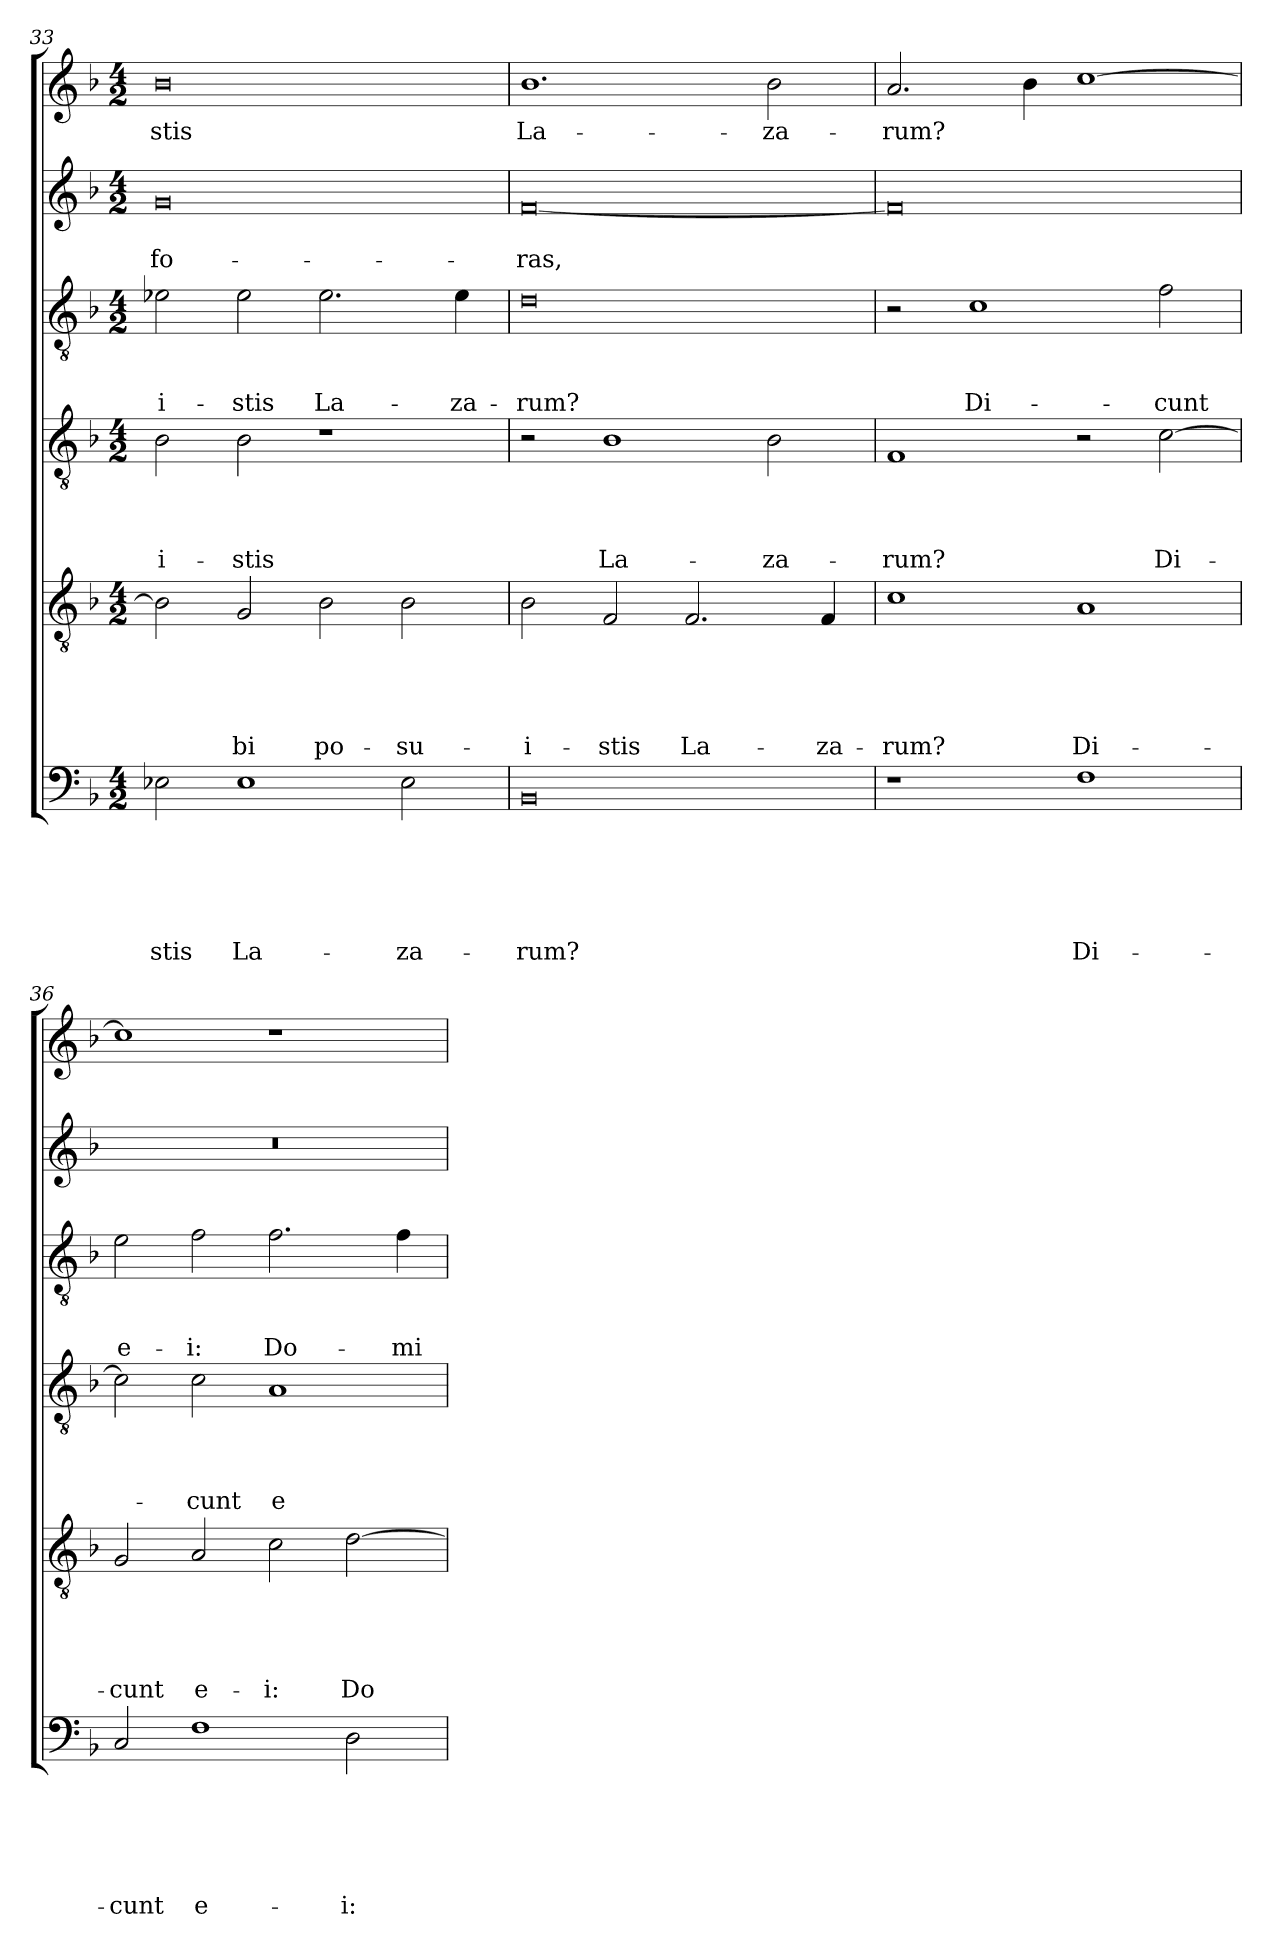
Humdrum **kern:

**kern	**text	**text	**text	**text	**text	**text	**kern	**text	**text	**text	**text	**text	**kern	**text	**text	**text	**text	**kern	**text	**text	**text	**kern	**text	**text	**kern	**text
*part6	*part6	*part6	*part6	*part6	*part6	*part6	*part5	*part5	*part5	*part5	*part5	*part5	*part4	*part4	*part4	*part4	*part4	*part3	*part3	*part3	*part3	*part2	*part2	*part2	*part1	*part1
*staff6	*staff6	*staff6	*staff6	*staff6	*staff6	*staff6	*staff5	*staff5	*staff5	*staff5	*staff5	*staff5	*staff4	*staff4	*staff4	*staff4	*staff4	*staff3	*staff3	*staff3	*staff3	*staff2	*staff2	*staff2	*staff1	*staff1
*clefF4	*	*	*	*	*	*	*clefGv2	*	*	*	*	*	*clefGv2	*	*	*	*	*clefGv2	*	*	*	*clefG2	*	*	*clefG2	*
*k[b-]	*	*	*	*	*	*	*k[b-]	*	*	*	*	*	*k[b-]	*	*	*	*	*k[b-]	*	*	*	*k[b-]	*	*	*k[b-]	*
*F:	*	*	*	*	*	*	*F:	*	*	*	*	*	*F:	*	*	*	*	*F:	*	*	*	*F:	*	*	*F:	*
*M4/2	*	*	*	*	*	*	*M4/2	*	*	*	*	*	*M4/2	*	*	*	*	*M4/2	*	*	*	*M4/2	*	*	*M4/2	*
=33	=33	=33	=33	=33	=33	=33	=33	=33	=33	=33	=33	=33	=33	=33	=33	=33	=33	=33	=33	=33	=33	=33	=33	=33	=33	=33
!	!	!	!	!	!	!LO:LY:b	!	!	!	!	!	!	!	!	!	!	!LO:LY:b	!	!	!	!LO:LY:b	!	!	!LO:LY:b	!	!LO:LY:b
2E-X\	.	.	.	.	.	-stis	2B-\]	.	.	.	.	.	2B-\	.	.	.	-i-	2e-X\	.	.	-i-	0g	.	fo-	0b-	-stis
!	!	!	!	!	!	!LO:LY:b	!	!	!	!	!	!LO:LY:b	!	!	!	!	!LO:LY:b	!	!	!	!LO:LY:b	!	!	!	!	!
1E-	.	.	.	.	.	La-	2G/	.	.	.	.	-bi	2B-\	.	.	.	-stis	2e-\	.	.	-stis	.	.	.	.	.
!	!	!	!	!	!	!	!	!	!	!	!	!LO:LY:b	!	!	!	!	!	!	!	!	!LO:LY:b	!	!	!	!	!
.	.	.	.	.	.	.	2B-\	.	.	.	.	po-	1r	.	.	.	.	2.e-\	.	.	La-	.	.	.	.	.
!	!	!	!	!	!	!LO:LY:b	!	!	!	!	!	!LO:LY:b	!	!	!	!	!	!	!	!	!	!	!	!	!	!
2E-\	.	.	.	.	.	-za-	2B-\	.	.	.	.	-su-	.	.	.	.	.	.	.	.	.	.	.	.	.	.
!	!	!	!	!	!	!	!	!	!	!	!	!	!	!	!	!	!	!	!	!	!LO:LY:b	!	!	!	!	!
.	.	.	.	.	.	.	.	.	.	.	.	.	.	.	.	.	.	4e-\	.	.	-za-	.	.	.	.	.
=34	=34	=34	=34	=34	=34	=34	=34	=34	=34	=34	=34	=34	=34	=34	=34	=34	=34	=34	=34	=34	=34	=34	=34	=34	=34	=34
!	!	!	!	!	!	!LO:LY:b	!	!	!	!	!	!LO:LY:b	!	!	!	!	!	!	!	!	!LO:LY:b	!	!	!LO:LY:b	!	!LO:LY:b
0BB-	.	.	.	.	.	-rum?	2B-\	.	.	.	.	-i-	2r	.	.	.	.	0d	.	.	-rum?	[0f	.	-ras,	1.b-	La-
!	!	!	!	!	!	!	!	!	!	!	!	!LO:LY:b	!	!	!	!	!LO:LY:b	!	!	!	!	!	!	!	!	!
.	.	.	.	.	.	.	2F/	.	.	.	.	-stis	1B-	.	.	.	La-	.	.	.	.	.	.	.	.	.
!	!	!	!	!	!	!	!	!	!	!	!	!LO:LY:b	!	!	!	!	!	!	!	!	!	!	!	!	!	!
.	.	.	.	.	.	.	2.F/	.	.	.	.	La-	.	.	.	.	.	.	.	.	.	.	.	.	.	.
!	!	!	!	!	!	!	!	!	!	!	!	!	!	!	!	!	!LO:LY:b	!	!	!	!	!	!	!	!	!LO:LY:b
.	.	.	.	.	.	.	.	.	.	.	.	.	2B-\	.	.	.	-za-	.	.	.	.	.	.	.	2b-\	-za-
!	!	!	!	!	!	!	!	!	!	!	!	!LO:LY:b	!	!	!	!	!	!	!	!	!	!	!	!	!	!
.	.	.	.	.	.	.	4F/	.	.	.	.	-za-	.	.	.	.	.	.	.	.	.	.	.	.	.	.
=35	=35	=35	=35	=35	=35	=35	=35	=35	=35	=35	=35	=35	=35	=35	=35	=35	=35	=35	=35	=35	=35	=35	=35	=35	=35	=35
!	!	!	!	!	!	!	!	!	!	!	!	!LO:LY:b	!	!	!	!	!LO:LY:b	!	!	!	!	!	!	!	!	!LO:LY:b
1r	.	.	.	.	.	.	1c	.	.	.	.	-rum?	1F	.	.	.	-rum?	2r	.	.	.	0f]	.	.	2.a/	-rum?
!	!	!	!	!	!	!	!	!	!	!	!	!	!	!	!	!	!	!	!	!	!LO:LY:b	!	!	!	!	!
.	.	.	.	.	.	.	.	.	.	.	.	.	.	.	.	.	.	1c	.	.	Di-	.	.	.	.	.
.	.	.	.	.	.	.	.	.	.	.	.	.	.	.	.	.	.	.	.	.	.	.	.	.	4b-\	.
!	!	!	!	!	!	!LO:LY:b	!	!	!	!	!	!LO:LY:b	!	!	!	!	!	!	!	!	!	!	!	!	!	!
1F	.	.	.	.	.	Di-	1A	.	.	.	.	Di-	2r	.	.	.	.	.	.	.	.	.	.	.	[1cc	.
!	!	!	!	!	!	!	!	!	!	!	!	!	!	!	!	!	!LO:LY:b	!	!	!	!LO:LY:b	!	!	!	!	!
.	.	.	.	.	.	.	.	.	.	.	.	.	[2c\	.	.	.	Di-	2f\	.	.	-cunt	.	.	.	.	.
=36	=36	=36	=36	=36	=36	=36	=36	=36	=36	=36	=36	=36	=36	=36	=36	=36	=36	=36	=36	=36	=36	=36	=36	=36	=36	=36
!	!	!	!	!	!	!LO:LY:b	!	!	!	!	!	!LO:LY:b	!	!	!	!	!	!	!	!	!LO:LY:b	!	!	!	!	!
2C/	.	.	.	.	.	-cunt	2G/	.	.	.	.	-cunt	2c\]	.	.	.	.	2e\	.	.	e-	0r	.	.	1cc]	.
!	!	!	!	!	!	!LO:LY:b	!	!	!	!	!	!LO:LY:b	!	!	!	!	!LO:LY:b	!	!	!	!LO:LY:b	!	!	!	!	!
1F	.	.	.	.	.	e-	2A/	.	.	.	.	e-	2c\	.	.	.	-cunt	2f\	.	.	-i:	.	.	.	.	.
!	!	!	!	!	!	!	!	!	!	!	!	!LO:LY:b	!	!	!	!	!LO:LY:b	!	!	!	!LO:LY:b	!	!	!	!	!
.	.	.	.	.	.	.	2c\	.	.	.	.	-i:	1A	.	.	.	e-	2.f\	.	.	Do-	.	.	.	1r	.
!	!	!	!	!	!	!LO:LY:b	!	!	!	!	!	!LO:LY:b	!	!	!	!	!	!	!	!	!	!	!	!	!	!
2D\	.	.	.	.	.	-i:	[2d\	.	.	.	.	Do-	.	.	.	.	.	.	.	.	.	.	.	.	.	.
!	!	!	!	!	!	!	!	!	!	!	!	!	!	!	!	!	!	!	!	!	!LO:LY:b	!	!	!	!	!
.	.	.	.	.	.	.	.	.	.	.	.	.	.	.	.	.	.	4f\	.	.	-mi-	.	.	.	.	.
=	=	=	=	=	=	=	=	=	=	=	=	=	=	=	=	=	=	=	=	=	=	=	=	=	=	=
*-	*-	*-	*-	*-	*-	*-	*-	*-	*-	*-	*-	*-	*-	*-	*-	*-	*-	*-	*-	*-	*-	*-	*-	*-	*-	*-
